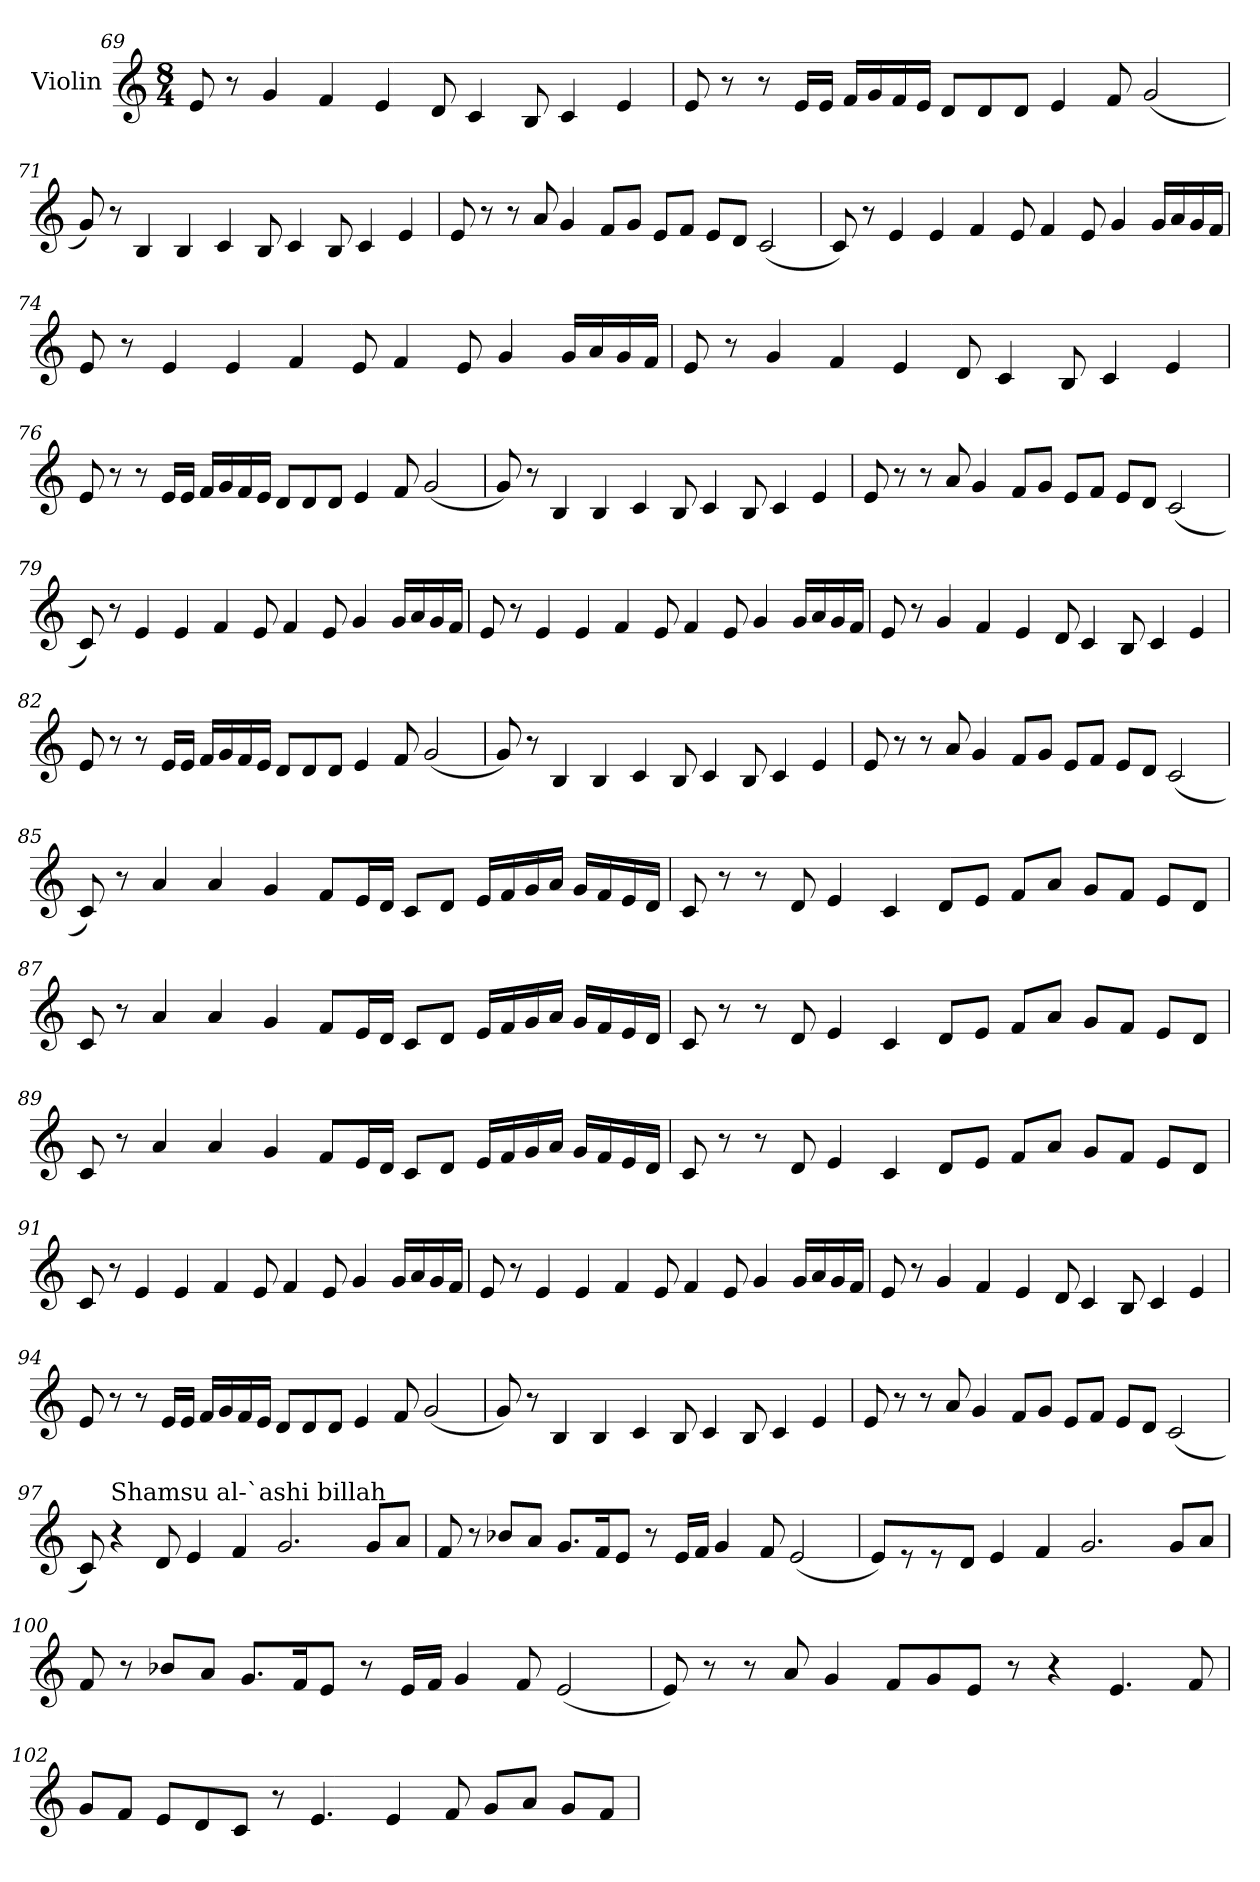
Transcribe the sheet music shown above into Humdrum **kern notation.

**kern
*part1
*staff1
*I"Violin
!!LO:LB:g=z
*clefG2
*k[]
*C:
*M8/4
=69
8e/
8r
4g/
4f/
4e/
8d/
4c/
8B/
4c/
4e/
=70
8e/
8r
8r
16e/LL
16e/JJ
16f/LL
16g/
16f/
16e/JJ
8d/L
8d/
8d/J
4e/
8f/
(2g/
!!LO:LB:g=z
=71
8g/)
8r
4B/
4B/
4c/
8B/
4c/
8B/
4c/
4e/
=72
8e/
8r
8r
8a/
4g/
8f/L
8g/J
8e/L
8f/J
8e/L
8d/J
(2c/
!!LO:LB:g=z
=73
8c/)
8r
4e/
4e/
4f/
8e/
4f/
8e/
4g/
16g/LL
16a/
16g/
16f/JJ
=74
8e/
8r
4e/
4e/
4f/
8e/
4f/
8e/
4g/
16g/LL
16a/
16g/
16f/JJ
!!LO:LB:g=z
=75
8e/
8r
4g/
4f/
4e/
8d/
4c/
8B/
4c/
4e/
=76
8e/
8r
8r
16e/LL
16e/JJ
16f/LL
16g/
16f/
16e/JJ
8d/L
8d/
8d/J
4e/
8f/
(2g/
!!LO:LB:g=z
=77
8g/)
8r
4B/
4B/
4c/
8B/
4c/
8B/
4c/
4e/
=78
8e/
8r
8r
8a/
4g/
8f/L
8g/J
8e/L
8f/J
8e/L
8d/J
(2c/
!!LO:LB:g=z
=79
8c/)
8r
4e/
4e/
4f/
8e/
4f/
8e/
4g/
16g/LL
16a/
16g/
16f/JJ
=80
8e/
8r
4e/
4e/
4f/
8e/
4f/
8e/
4g/
16g/LL
16a/
16g/
16f/JJ
!!LO:LB:g=z
=81
8e/
8r
4g/
4f/
4e/
8d/
4c/
8B/
4c/
4e/
=82
8e/
8r
8r
16e/LL
16e/JJ
16f/LL
16g/
16f/
16e/JJ
8d/L
8d/
8d/J
4e/
8f/
(2g/
!!LO:PB:g=z
=83
8g/)
8r
4B/
4B/
4c/
8B/
4c/
8B/
4c/
4e/
=84
8e/
8r
8r
8a/
4g/
8f/L
8g/J
8e/L
8f/J
8e/L
8d/J
(2c/
!!LO:LB:g=z
=85
8c/)
8r
4a/
4a/
4g/
8f/L
16e/L
16d/JJ
8c/L
8d/J
16e/LL
16f/
16g/
16a/JJ
16g/LL
16f/
16e/
16d/JJ
=86
8c/
8r
8r
8d/
4e/
4c/
8d/L
8e/J
8f/L
8a/J
8g/L
8f/J
8e/L
8d/J
!!LO:LB:g=z
=87
8c/
8r
4a/
4a/
4g/
8f/L
16e/L
16d/JJ
8c/L
8d/J
16e/LL
16f/
16g/
16a/JJ
16g/LL
16f/
16e/
16d/JJ
=88
8c/
8r
8r
8d/
4e/
4c/
8d/L
8e/J
8f/L
8a/J
8g/L
8f/J
8e/L
8d/J
!!LO:LB:g=z
=89
8c/
8r
4a/
4a/
4g/
8f/L
16e/L
16d/JJ
8c/L
8d/J
16e/LL
16f/
16g/
16a/JJ
16g/LL
16f/
16e/
16d/JJ
=90
8c/
8r
8r
8d/
4e/
4c/
8d/L
8e/J
8f/L
8a/J
8g/L
8f/J
8e/L
8d/J
!!LO:LB:g=z
=91
8c/
8r
4e/
4e/
4f/
8e/
4f/
8e/
4g/
16g/LL
16a/
16g/
16f/JJ
=92
8e/
8r
4e/
4e/
4f/
8e/
4f/
8e/
4g/
16g/LL
16a/
16g/
16f/JJ
!!LO:LB:g=z
=93
8e/
8r
4g/
4f/
4e/
8d/
4c/
8B/
4c/
4e/
=94
8e/
8r
8r
16e/LL
16e/JJ
16f/LL
16g/
16f/
16e/JJ
8d/L
8d/
8d/J
4e/
8f/
(2g/
!!LO:LB:g=z
=95
8g/)
8r
4B/
4B/
4c/
8B/
4c/
8B/
4c/
4e/
=96
8e/
8r
8r
8a/
4g/
8f/L
8g/J
8e/L
8f/J
8e/L
8d/J
(2c/
!!LO:LB:g=z
=97
*MM80
8c/)
!LO:TX:a:t=Shamsu al-`ashi billah
4r
8d/
4e/
4f/
2.g/
8g/L
8a/J
=98
8f/
8r
8b-X/L
8a/J
8.g/L
16f/K
8e/J
8r
16e/LL
16f/JJ
4g/
8f/
(2e/
=99
8e/L)
8r
8r
8d/J
4e/
4f/
2.g/
8g/L
8a/J
!!LO:PB:g=z
=100
8f/
8r
8b-X/L
8a/J
8.g/L
16f/K
8e/J
8r
16e/LL
16f/JJ
4g/
8f/
(2e/
=101
8e/)
8r
8r
8a/
4g/
8f/L
8g/
8e/J
8r
4r
4.e/
8f/
!!LO:LB:g=z
=102
8g/L
8f/J
8e/L
8d/
8c/J
8r
4.e/
4e/
8f/
8g/L
8a/J
8g/L
8f/J
=
*-
